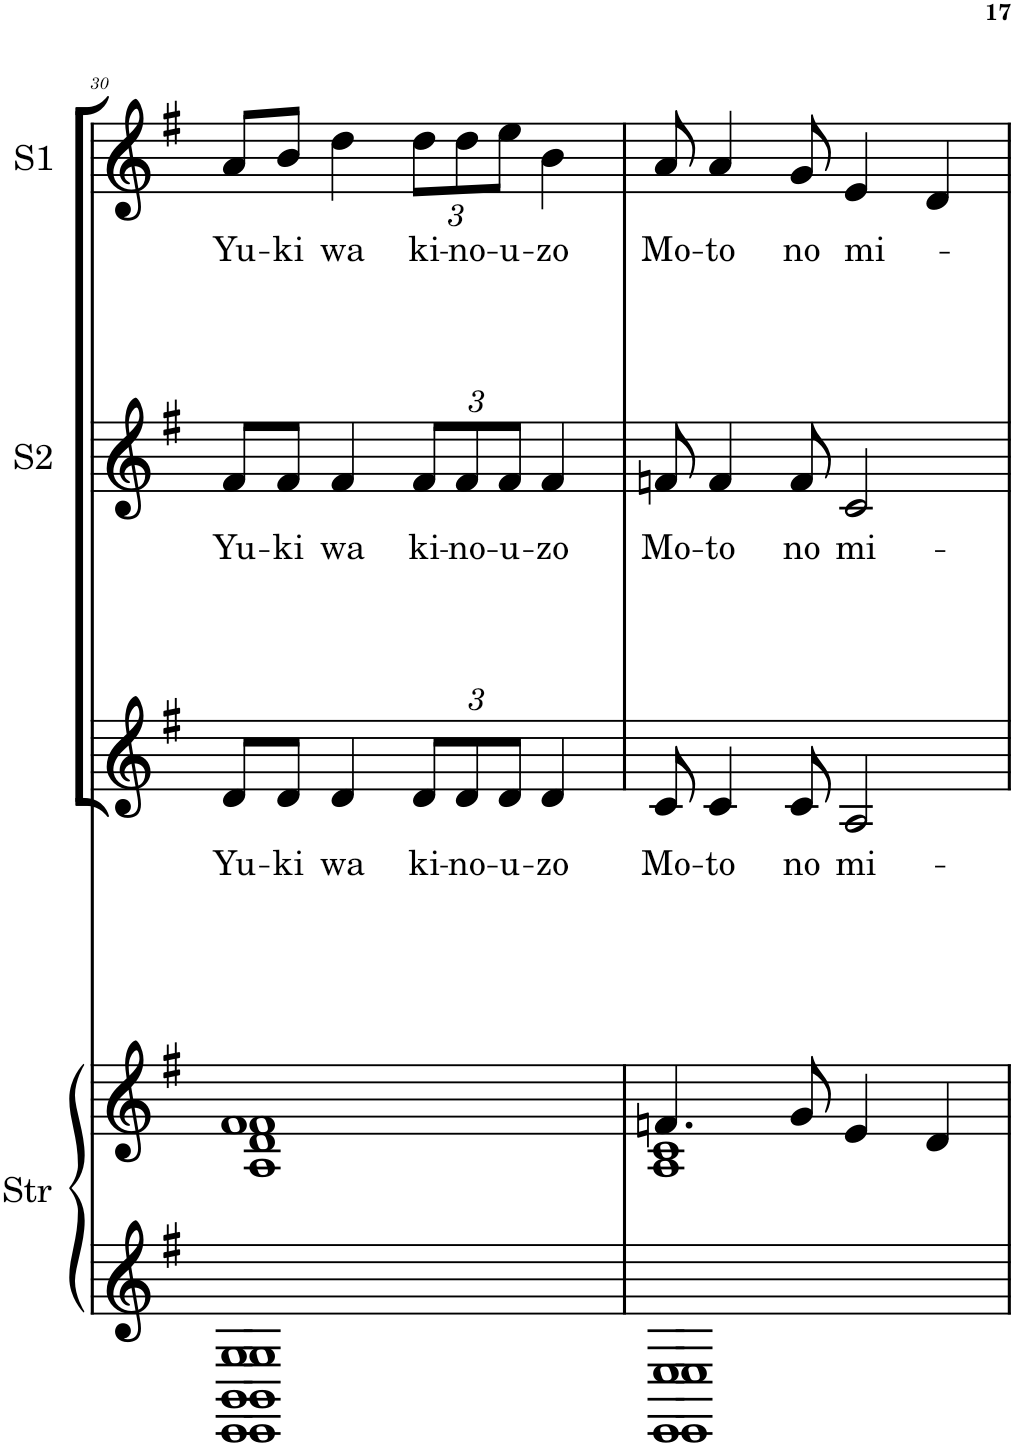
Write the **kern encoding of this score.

**kern	**kern	**kern	**text	**kern	**text	**kern	**text
*part4	*part4	*part3	*part3	*part2	*part2	*part1	*part1
*staff5	*staff4	*staff3	*staff3	*staff2	*staff2	*staff1	*staff1
*I"Strings	*	*I"Alto	*	*I"Soprano 2	*	*I"Soprano 1	*
*I'Str	*	*	*	*I'S2	*	*I'S1	*
!!LO:PB:g=z
*clefG2	*clefG2	*clefG2	*	*clefG2	*	*clefG2	*
*k[b-e-a-d-]	*k[b-e-a-d-]	*k[b-e-a-d-]	*	*k[b-e-a-d-]	*	*k[b-e-a-d-]	*
*A-:	*A-:	*A-:	*	*A-:	*	*A-:	*
*M4/4	*M4/4	*M4/4	*	*M4/4	*	*M4/4	*
=30	=30	=30	=30	=30	=30	=30	=30
*^	*^	*	*	*	*	*	*
!	!	!	!	!	!LO:LY:b	!	!LO:LY:b	!	!LO:LY:b
1EEn 1BBn 1G	1EEn 1BBn 1G	1f#	1A 1d 1f#	8dn/L	Yu-	8f#/L	Yu-	8an/L	Yu-
!	!	!	!	!	!LO:LY:b	!	!LO:LY:b	!	!LO:LY:b
.	.	.	.	8d/J	-ki	8f#/J	-ki	8bn/J	-ki
!	!	!	!	!	!LO:LY:b	!	!LO:LY:b	!	!LO:LY:b
.	.	.	.	4d/	wa	4f#/	wa	4ddn\	wa
*	*	*	*	*Xbrackettup	*	*	*	*	*
!	!	!	!	!	!LO:LY:b	!	!	!	!
*	*	*	*	*	*	*Xbrackettup	*	*	*
!	!	!	!	!	!	!	!LO:LY:b	!	!
*	*	*	*	*	*	*	*	*Xbrackettup	*
!	!	!	!	!	!	!	!	!	!LO:LY:b
.	.	.	.	12d/L	ki-	12f#/L	ki-	12dd\L	ki-
!	!	!	!	!	!LO:LY:b	!	!LO:LY:b	!	!LO:LY:b
.	.	.	.	12d/	-no-	12f#/	-no-	12dd\	-no-
!	!	!	!	!	!LO:LY:b	!	!LO:LY:b	!	!LO:LY:b
.	.	.	.	12d/J	-u-	12f#/J	-u-	12een\J	-u-
!	!	!	!	!	!LO:LY:b	!	!LO:LY:b	!	!LO:LY:b
.	.	.	.	4d/	-zo	4f#/	-zo	4bn\	-zo
=31	=31	=31	=31	=31	=31	=31	=31	=31	=31
!	!	!	!	!	!LO:LY:b	!	!LO:LY:b	!	!LO:LY:b
1EEn 1En	1EEn 1E	4.fn/	1A 1c	8c/	Mo-	8fn/	Mo-	8an/	Mo-
!	!	!	!	!	!LO:LY:b	!	!LO:LY:b	!	!LO:LY:b
.	.	.	.	4c/	-to	4f/	-to	4a/	-to
!	!	!	!	!	!LO:LY:b	!	!LO:LY:b	!	!LO:LY:b
.	.	8g/	.	8c/	no	8f/	no	8g/	no
!	!	!	!	!	!LO:LY:b	!	!LO:LY:b	!	!LO:LY:b
.	.	4e/	.	2An/	mi-	2c/	mi-	4en/	mi-
.	.	4d/	.	.	.	.	.	4dn/	.
*v	*v	*	*	*	*	*	*	*	*
*	*v	*v	*	*	*	*	*	*
=	=	=	=	=	=	=	=
*-	*-	*-	*-	*-	*-	*-	*-
